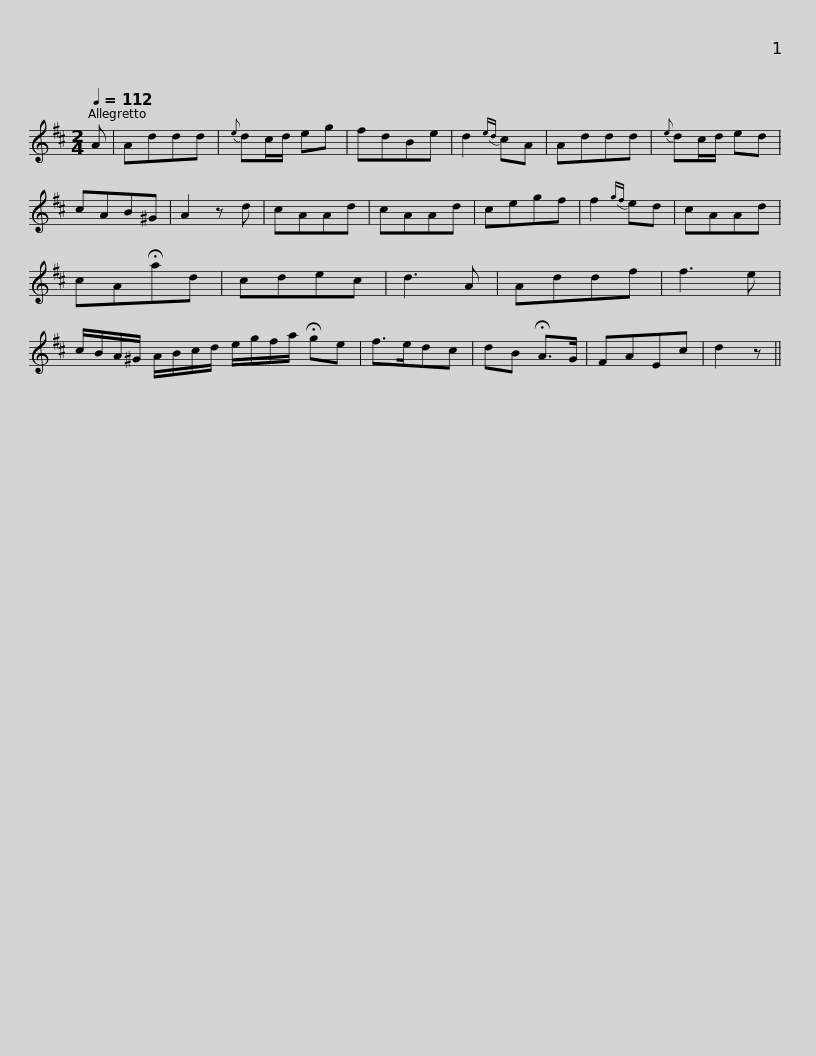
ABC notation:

X:1
L:1/8
Q:1/4=112
M:2/4
I:linebreak $
K:D
V:1 treble
V:1
 A | Addd |{e} dc/d/ eg | fdBe | d2{ed} cA | %5
 Addd |{e} dc/d/ ed | cAB^G | A2 z d | cAAd |$ %10
 cAAd | cegf | f2{gf} ed | cAAd | cA!fermata!ad | %15
 cdec | d3 A | Addf | f3 e |$ c/B/A/^G/ A/B/c/d/ e/g/f/a/ !fermata!ge | %20
 f>edc | dB !fermata!A>G | FAEc | d2 z || %24
